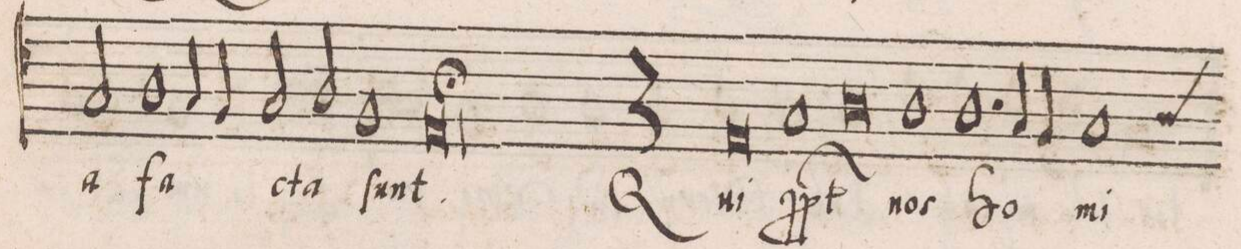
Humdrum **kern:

**kern	**text
*I"TENOR	*
*clefC4	*
*k[]	*
*met(C|)	*
*M2/1	*
2G/	-a
1A\	fa-
4G/	.
4F/	.
=42-	=42-
2G/	-cta
2A/	.
1F/	ſunt.
=43-	=43-
00E/;	.
=44-	=44-
=45||	=45||
*M3/1	*
0E/	Qui
1G/	p(ro)p-
=46-	=46-
0A\	-t(er)
1A\	nos
=47-	=47-
1.A\	ho-
4G/	.
4F/	.
*custos:A	*
1G/	-mi-
=48-	=48-
*-	*-
